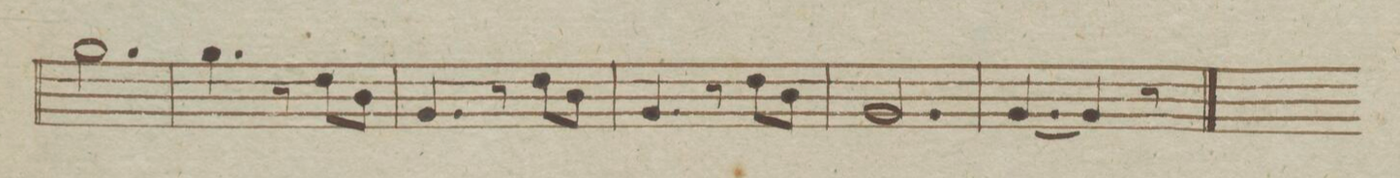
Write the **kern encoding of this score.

**kern	**dynam
*I"Trombono.	*
*clefF4	*
*k[b-e-]	*
*met(c)	*
*M6/8	*
2.B-\	.
=72	=72
4.B-\	.
8r	.
8F\L	.
8D\J	.
=73	=73
4.BB-/	.
8r	.
8F\L	.
8D\J	.
=74	=74
4.BB-/	.
8r	.
8F\L	.
8D\J	.
=75	=75
2.BB-/	.
=76	=76
[4.BB-/	.
4BB-/]	.
8r	.
=77||	=77||
*k[f#]	*
*G:	*
*M2/4	*
*-	*-
